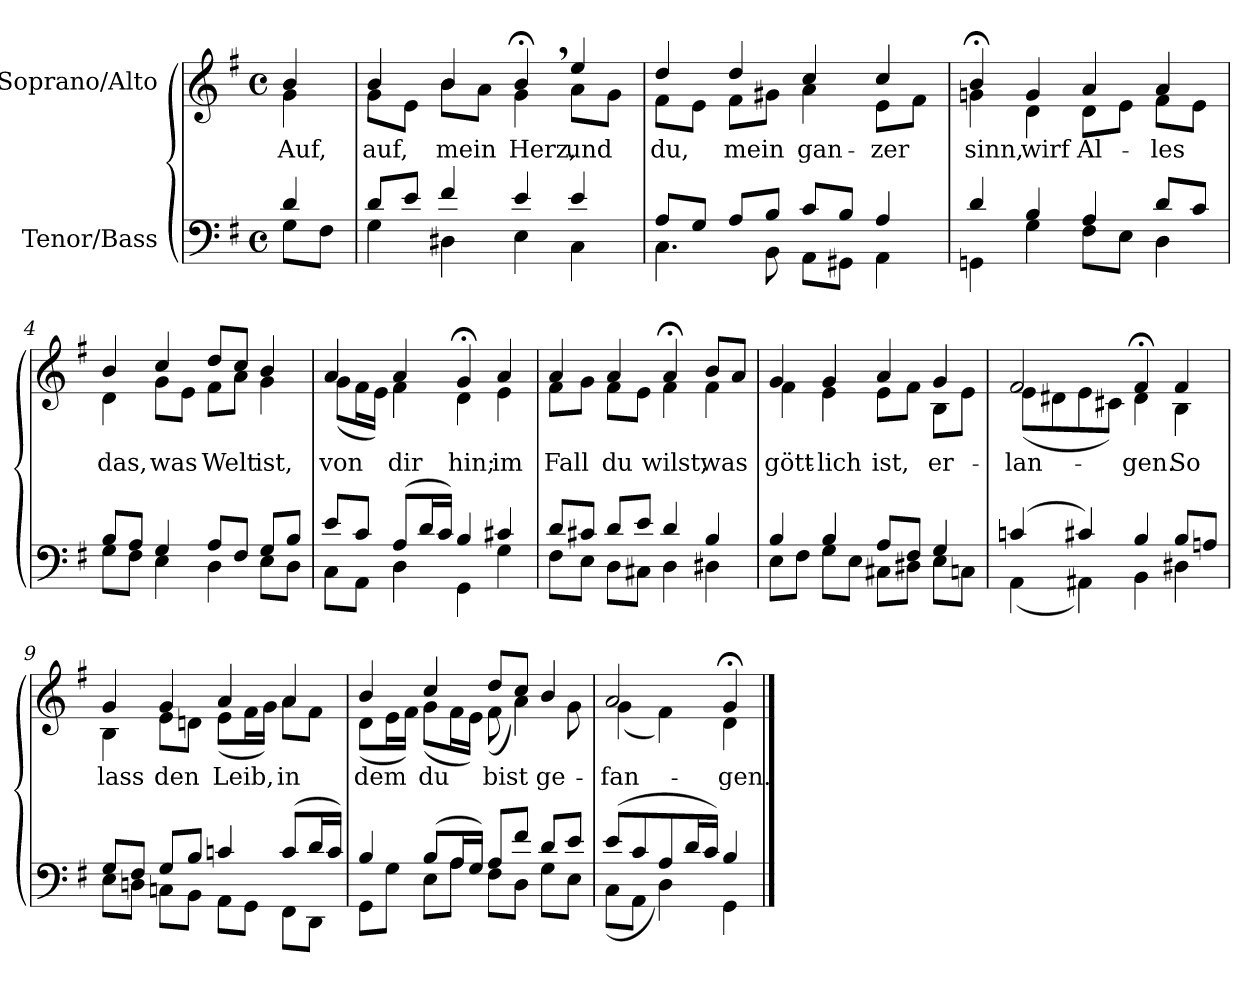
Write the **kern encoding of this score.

**kern	**kern	**text
*part2	*part1	*part1
*staff2	*staff1	*staff1
*I"Tenor/Bass	*I"Soprano/Alto	*
*clefF4	*clefG2	*
*k[f#]	*k[f#]	*
*M4/4	*M4/4	*
*met(c)	*met(c)	*
=	=	=
*^	*	*
!	!	!	!LO:LY:b
*	*	*^	*
4d/	8G\L	4b/	4g\	Auf,
.	8F#\J	.	.	.
=1	=1	=1	=1	=1
!	!	!	!	!LO:LY:b
8d/L	4G\	4b/	8g\L	auf,
8e/J	.	.	8e\J	.
!	!	!	!	!LO:LY:b
4f#/	4D#X\	4b/	8b\L	mein
.	.	.	8a\J	.
!	!	!	!	!LO:LY:b
4e/	4E\	4b;<,/	4g\	Herz,
!	!	!	!	!LO:LY:b
4e/	4C\	4ee/	8a\L	und
.	.	.	8g\J	.
=2	=2	=2	=2	=2
!	!	!	!	!LO:LY:b
8A/L	4.C\	4dd/	8f#\L	du,
8G/J	.	.	8e\J	.
!	!	!	!	!LO:LY:b
8A/L	.	4dd/	8f#\L	mein
8B/J	8BB\	.	8g#X\J	.
!	!	!	!	!LO:LY:b
8c/L	8AA\L	4cc/	4a\	gan-
8B/J	8GG#X\J	.	.	.
!	!	!	!	!LO:LY:b
4A/	4AA\	4cc/	8e\L	-zer
.	.	.	8f#\J	.
=3	=3	=3	=3	=3
!	!	!	!	!LO:LY:b
4d/	4GGn\	4b;</	4gn\	sinn,
!	!	!	!	!LO:LY:b
4B/	4G\	4g/	4d\	wirf
!	!	!	!	!LO:LY:b
4A/	8F#\L	4a/	8d\L	Al-
.	8E\J	.	8e\J	.
!	!	!	!	!LO:LY:b
8d/L	4D\	4a/	8f#\L	-les
8c/J	.	.	8e\J	.
!!LO:LB:g=z	!!
=4	=4	=4	=4	=4
!	!	!	!	!LO:LY:b
8B/L	8G\L	4b/	4d\	das,
8A/J	8F#\J	.	.	.
!	!	!	!	!LO:LY:b
4G/	4E\	4cc/	8g\L	was
.	.	.	8e\J	.
!	!	!	!	!LO:LY:b
8A/L	4D\	8dd/L	8f#\L	Welt
8F#/J	.	8cc/J	8a\J	.
!	!	!	!	!LO:LY:b
8G/L	8E\L	4b/	4g\	ist,
8B/J	8D\J	.	.	.
=5	=5	=5	=5	=5
!	!	!	!	!LO:LY:b
8e/L	8C\L	4a/	(8g\L	von
8c/J	8AA\J	.	16f#\L	.
.	.	.	16e\JJ)	.
!	!	!	!	!LO:LY:b
(8A/L	4D\	4a/	4f#\	dir
16d/L	.	.	.	.
16c/JJ)	.	.	.	.
!	!	!	!	!LO:LY:b
4B/	4GG\	4g;</	4d\	hin;
!	!	!	!	!LO:LY:b
4c#X/	4G\	4a/	4e\	im
=6	=6	=6	=6	=6
!	!	!	!	!LO:LY:b
8d/L	8F#\L	4a/	8f#\L	Fall
8c#X/J	8E\J	.	8g\J	.
!	!	!	!	!LO:LY:b
8d/L	8D\L	4a/	8f#\L	du
8e/J	8C#X\J	.	8e\J	.
!	!	!	!	!LO:LY:b
4d/	4D\	4a;</	4f#\	wilst,
!	!	!	!	!LO:LY:b
4B/	4D#X\	8b/L	4f#\	was
.	.	8a/J	.	.
=7	=7	=7	=7	=7
!	!	!	!	!LO:LY:b
4B/	8E\L	4g/	4f#\	gött-
.	8F#\J	.	.	.
!	!	!	!	!LO:LY:b
4B/	8G\L	4g/	4e\	-lich
.	8E\J	.	.	.
!	!	!	!	!LO:LY:b
8A/L	8C#X\L	4a/	8e\L	ist,
8F#/J	8D#X\J	.	8f#\J	.
!	!	!	!	!LO:LY:b
4G/	8E\L	4g/	8B\L	er-
.	8Cn\J	.	8e\J	.
!!LO:LB:g=z	!!
=8	=8	=8	=8	=8
!	!	!	!	!LO:LY:b
(4cn/	(4AA\	2f#/	(8e\L	-lan-
.	.	.	8d#X\	.
4c#X/)	4AA#X\)	.	8e\	.
.	.	.	8c#X\J)	.
!	!	!	!	!LO:LY:b
4B/	4BB\	4f#;</	4d#\	gen.
!	!	!	!	!LO:LY:b
8B/L	4D#X\	4f#/	4B\	So
8An/J	.	.	.	.
=9	=9	=9	=9	=9
!	!	!	!	!LO:LY:b
8G/L	8E\L	4g/	4B\	lass
8F#/J	8Dn\J	.	.	.
!	!	!	!	!LO:LY:b
8G/L	8Cn\L	4g/	8e\L	den
8B/J	8BB\J	.	8dn\J	.
!	!	!	!	!LO:LY:b
4cn/	8AA\L	4a/	(8e\L	Leib,
.	8GG\J	.	16f#\L	.
.	.	.	16g\JJ)	.
!	!	!	!	!LO:LY:b
(8c/L	8FF#\L	4a/	8a\L	in
16d/L	8DD\J	.	8f#\J	.
16c/JJ)	.	.	.	.
=10	=10	=10	=10	=10
!	!	!	!	!LO:LY:b
4B/	8GG\L	4b/	(8d\L	dem
.	8G\J	.	16e\L	.
.	.	.	16f#\JJ)	.
!	!	!	!	!LO:LY:b
(8B/L	8E\L	4cc/	(8g\L	du
16A/L	8A\J	.	16f#\L	.
16G/JJ)	.	.	16e\JJ)	.
!	!	!	!	!LO:LY:b
8A/L	8F#\L	8dd/L	(8f#\	bist
8f#/J	8D\J	8cc/J	4a\)	.
!	!	!	!	!LO:LY:b
8d/L	8G\L	4b/	.	ge-
8e/J	8E\J	.	8g\	.
=11	=11	=11	=11	=11
!	!	!	!	!LO:LY:b
(8e/L	(8C\L	2a/	(4g\	-fan-
8c/	8AA\J	.	.	.
8A/	4D\)	.	4f#\)	.
16d/L	.	.	.	.
16c/JJ)	.	.	.	.
!	!	!	!	!LO:LY:b
4B/	4GG\	4g;</	4d\	-gen.
*v	*v	*	*	*
*	*v	*v	*
==	==	==
*-	*-	*-
